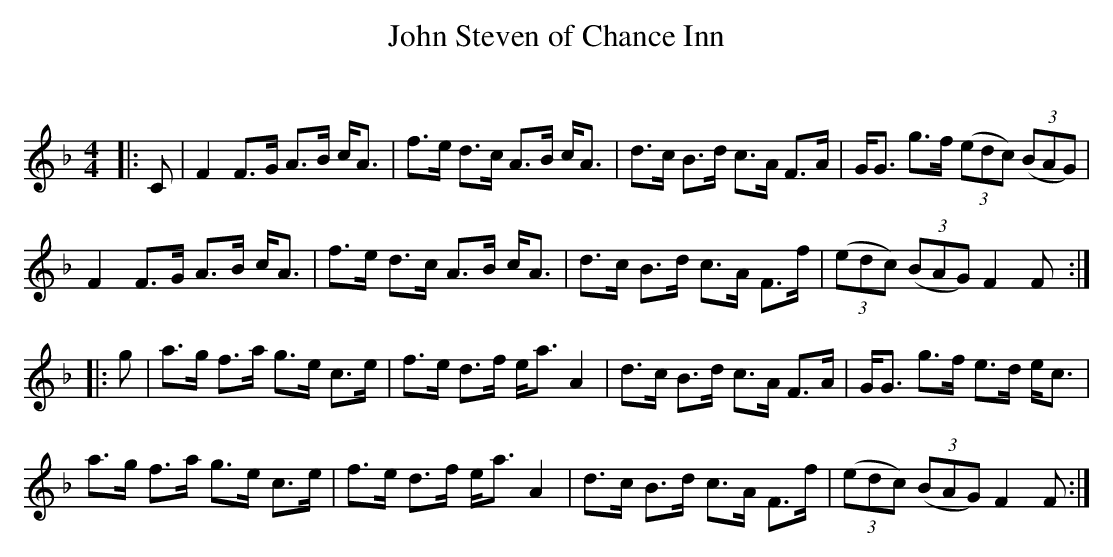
X:1
T: John Steven of Chance Inn
C:
Q: 128
K:F
M:4/4
L:1/16
|:C2|F4 F3G A3B cA3|f3e d3c A3B cA3|d3c B3d c3A F3A|GG3 g3f ((3e2d2c2) ((3B2A2G2) |
F4 F3G A3B cA3|f3e d3c A3B cA3|d3c B3d c3A F3f|((3e2d2c2) ((3B2A2G2) F4 F2:|
|:g2|a3g f3a g3e c3e|f3e d3f ea3 A4|d3c B3d c3A F3A|GG3 g3f e3d ec3|
a3g f3a g3e c3e|f3e d3f ea3 A4|d3c B3d c3A F3f|((3e2d2c2) ((3B2A2G2) F4 F2:|
